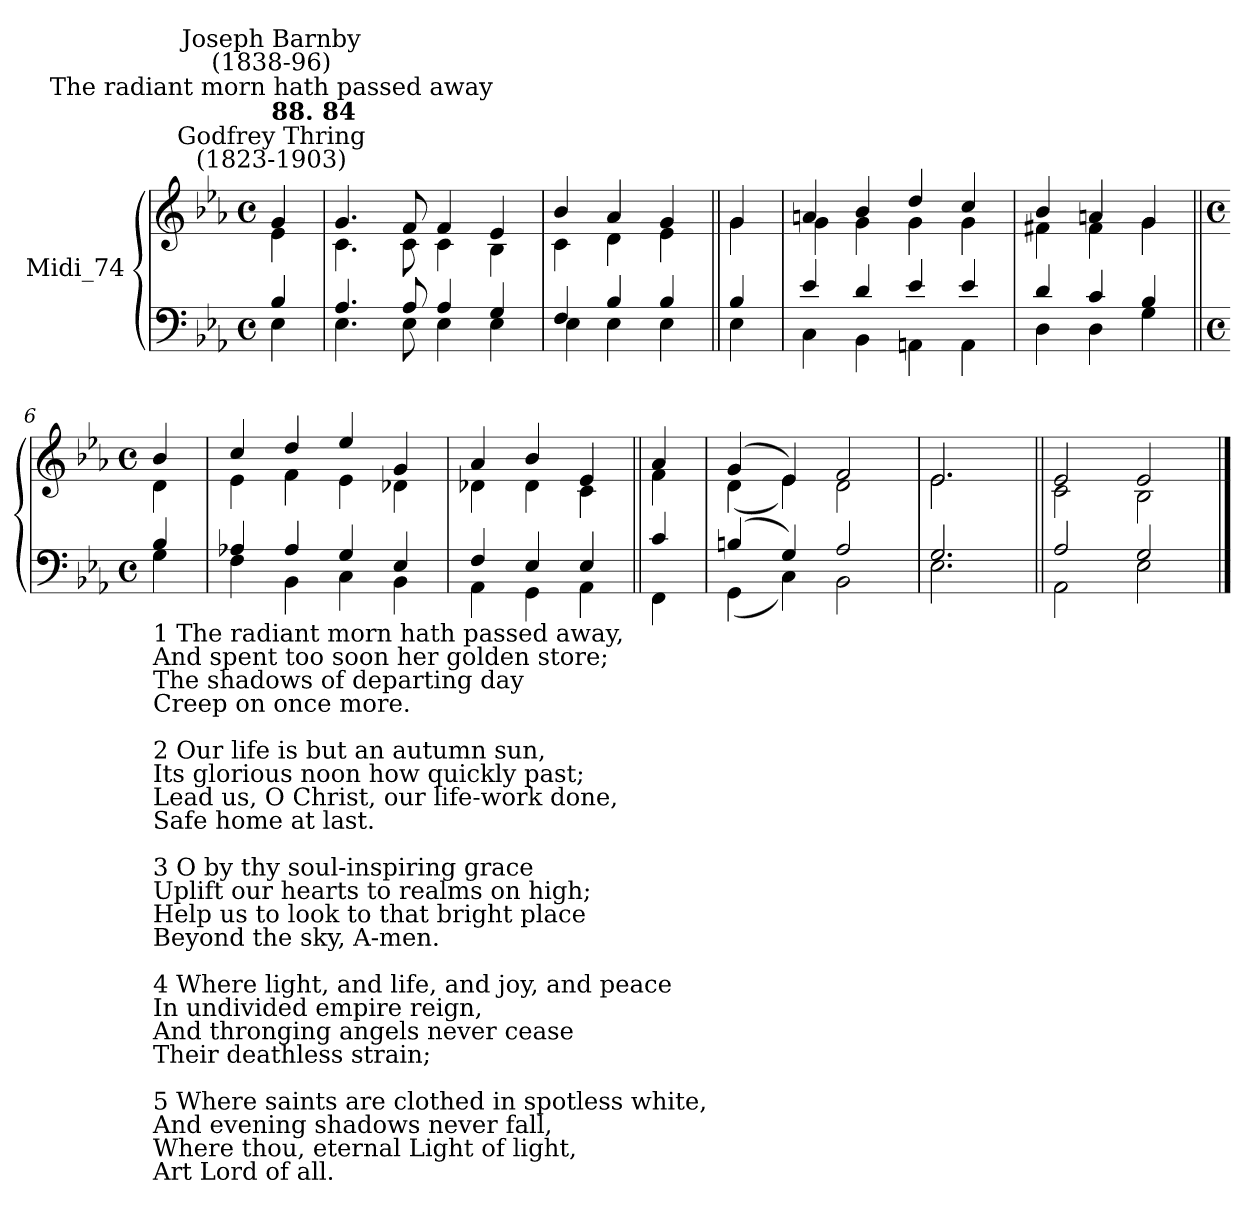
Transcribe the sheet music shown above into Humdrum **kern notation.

**kern	**kern
*part2	*part1
*staff2	*staff1
*I"Midi_74	*I"Midi_74
*clefF4	*clefG2
*k[b-e-a-]	*k[b-e-a-]
*E-:	*E-:
*M4/4	*M4/4
*met(c)	*met(c)
=	=
*^	*^
!	!	!LO:TX:a:cj:t=Godfrey Thring\n(1823-1903)	!
!	!	!LO:TX:a:B:t=88. 84	!
!	!	!LO:TX:a:cj:t=The radiant morn hath passed away	!
!	!	!LO:TX:a:cj:t=Joseph Barnby\n(1838-96)	!
4B-/	4E-\	4g/	4e-\
=1	=1	=1	=1
4.A-/	4.E-\	4.g/	4.c\
8A-/	8E-\	8f/	8c\
4A-/	4E-\	4f/	4c\
4G/	4E-\	4e-/	4B-\
=2	=2	=2	=2
4F/	4E-\	4b-/	4c\
4B-/	4E-\	4a-/	4d\
4B-/	4E-\	4g/	4e-\
=3||	=3||	=3||	=3||
4B-/	4E-\	4g/	4g\
=4	=4	=4	=4
4e-/	4C\	4an/	4g\
4d/	4BB-\	4b-/	4g\
4e-/	4AAn\	4dd/	4g\
4e-/	4AA\	4cc/	4g\
=5	=5	=5	=5
4d/	4D\	4b-/	4f#X\
4c/	4D\	4an/	4f#\
4B-/	4G\	4g/	4g\
!!LO:LB:g=z	!!
=6||	=6||	=6||	=6||
*M4/4	*	*M4/4	*
*met(c)	*	*met(c)	*
!LO:TX:b:t=1 The radiant morn hath passed away,\nAnd spent too soon her golden store;\nThe shadows of departing day\nCreep on once more.\n\n2 Our life is but an autumn sun,\nIts glorious noon how quickly past;\nLead us, O Christ, our life-work done,\nSafe home at last.\n\n3 O by thy soul-inspiring grace\nUplift our hearts to realms on high;\nHelp us to look to that bright place\nBeyond the sky, A-men.\n\n4 Where light, and life, and joy, and peace\nIn undivided empire reign,\nAnd thronging angels never cease\nTheir deathless strain;\n\n5 Where saints are clothed in spotless white,\nAnd evening shadows never fall,\nWhere thou, eternal Light of light,\nArt Lord of all.	!	!	!
4B-/	4G\	4b-/	4d\
=7	=7	=7	=7
4A-X/	4F\	4cc/	4e-\
4A-/	4BB-\	4dd/	4f\
4G/	4C\	4ee-/	4e-\
4E-/	4BB-\	4g/	4d-X\
=8	=8	=8	=8
4F/	4AA-\	4a-/	4d-X\
4E-/	4GG\	4b-/	4d-\
4E-/	4AA-\	4e-/	4c\
=9||	=9||	=9||	=9||
4c/	4FF\	4a-/	4f\
=10	=10	=10	=10
(>4Bn/	(<4GG\	(>4g/	(<4d\
4G/)	4C\)	4e-/)	4e-\)
2A-/	2BB-\	2f/	2d\
=11	=11	=11	=11
2.G/	2.E-\	2.e-/	2.e-\
=12||	=12||	=12||	=12||
2A-/	2AA-\	2e-/	2c\
2G/	2E-\	2e-/	2B-\
*v	*v	*	*
*	*v	*v
==	==
*-	*-
